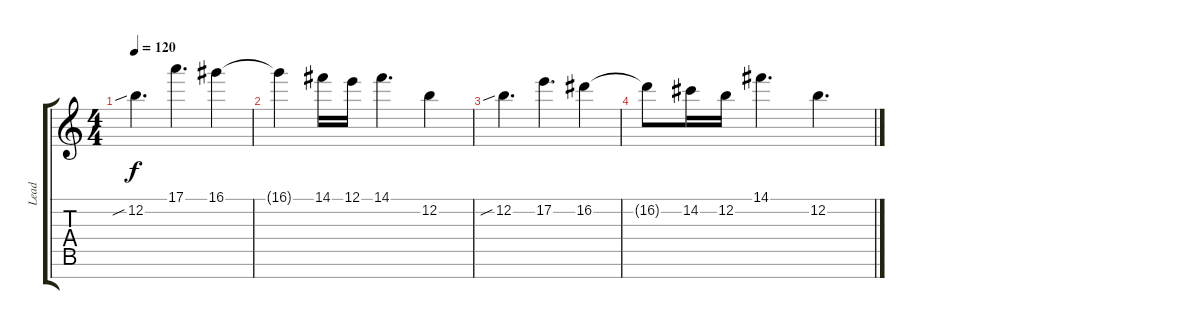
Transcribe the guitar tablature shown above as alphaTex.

\track ("Lead" "Lead") {instrument distortionguitar}
\staff {score tabs}
\tuning (E4 B3 G3 D3 A2 E2 B1) {hide}
\ts (4 4)
\tempo 120
\clef g2
\ks c
12.2{sib}.4{d dy f} 17.1.4{d} 16.1.4 |
16.1{t}.4 14.1.16 12.1.16 14.1.4{d} 12.2.4 |
12.2{sib}.4{d} 17.2.4{d} 16.2.4 |
16.2{t}.8 14.2.16 12.2.16 14.1.4{d} 12.2.4{d}
